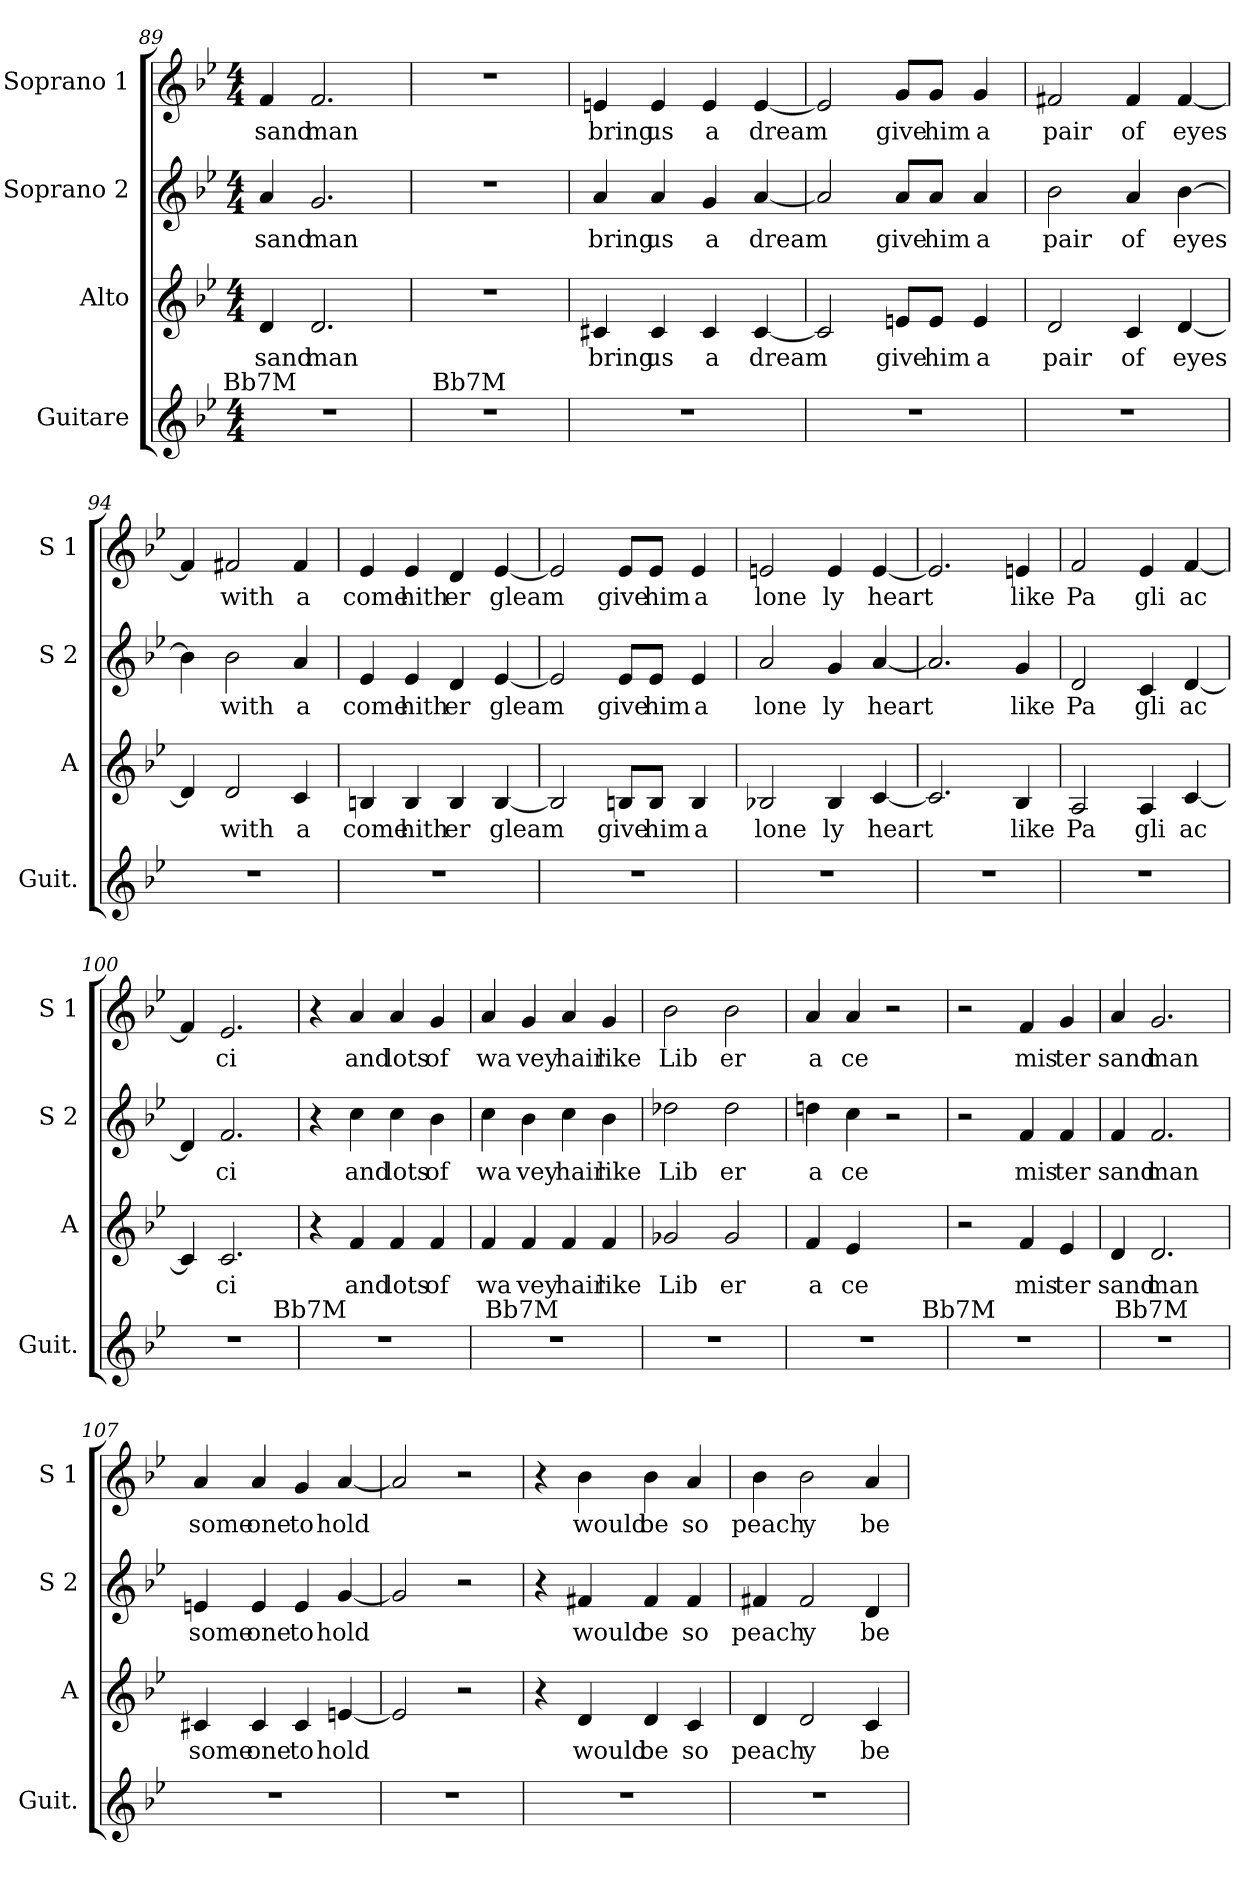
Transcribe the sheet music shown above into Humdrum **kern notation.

**kern	**kern	**text	**kern	**text	**kern	**text
*part4	*part3	*part3	*part2	*part2	*part1	*part1
*staff4	*staff3	*staff3	*staff2	*staff2	*staff1	*staff1
*I"Guitare	*I"Alto	*	*I"Soprano 2	*	*I"Soprano 1	*
*I'Guit.	*I'A	*	*I'S 2	*	*I'S 1	*
*clefG2	*clefG2	*	*clefG2	*	*clefG2	*
*ITrd7c12	*	*	*	*	*	*
*k[b-e-]	*k[b-e-]	*	*k[b-e-]	*	*k[b-e-]	*
*B-:	*B-:	*	*B-:	*	*B-:	*
*M4/4	*M4/4	*	*M4/4	*	*M4/4	*
=89	=89	=89	=89	=89	=89	=89
!LO:TX:a:cj:t=Bb7M	!	!	!	!	!	!
!	!	!LO:LY:b	!	!LO:LY:b	!	!LO:LY:b
1r	4d/	sand	4a/	sand	4f/	sand
!	!	!LO:LY:b	!	!LO:LY:b	!	!LO:LY:b
.	2.d/	man	2.g/	man	2.f/	man
=90	=90	=90	=90	=90	=90	=90
*^	*	*	*	*	*	*
1r	4ryy	1r	.	1r	.	1r	.
!	!LO:TX:a:cj:t=Bb7M	!	!	!	!	!	!
.	2.ryy	.	.	.	.	.	.
=91	=91	=91	=91	=91	=91	=91	=91
!	!	!	!LO:LY:b	!	!LO:LY:b	!	!LO:LY:b
*v	*v	*	*	*	*	*	*
1r	4c#X/	bring	4a/	bring	4en/	bring
!	!	!LO:LY:b	!	!LO:LY:b	!	!LO:LY:b
.	4c#/	us	4a/	us	4e/	us
!	!	!LO:LY:b	!	!LO:LY:b	!	!LO:LY:b
.	4c#/	a	4g/	a	4e/	a
!	!	!LO:LY:b	!	!LO:LY:b	!	!LO:LY:b
.	[4c#/	dream	[4a/	dream	[4e/	dream
=92	=92	=92	=92	=92	=92	=92
1r	2c#/]	.	2a/]	.	2e/]	.
!	!	!LO:LY:b	!	!LO:LY:b	!	!LO:LY:b
.	8en/L	give	8a/L	give	8g/L	give
!	!	!LO:LY:b	!	!LO:LY:b	!	!LO:LY:b
.	8e/J	him	8a/J	him	8g/J	him
!	!	!LO:LY:b	!	!LO:LY:b	!	!LO:LY:b
.	4e/	a	4a/	a	4g/	a
=93	=93	=93	=93	=93	=93	=93
!	!	!LO:LY:b	!	!LO:LY:b	!	!LO:LY:b
1r	2d/	pair	2b-\	pair	2f#X/	pair
!	!	!LO:LY:b	!	!LO:LY:b	!	!LO:LY:b
.	4c/	of	4a/	of	4f#/	of
!	!	!LO:LY:b	!	!LO:LY:b	!	!LO:LY:b
.	[4d/	eyes	[4b-\	eyes	[4f#/	eyes
!!LO:PB:g=z
=94	=94	=94	=94	=94	=94	=94
1r	4d/]	.	4b-\]	.	4f#/]	.
!	!	!LO:LY:b	!	!LO:LY:b	!	!LO:LY:b
.	2d/	with	2b-\	with	2f#X/	with
!	!	!LO:LY:b	!	!LO:LY:b	!	!LO:LY:b
.	4c/	a	4a/	a	4f#/	a
=95	=95	=95	=95	=95	=95	=95
!	!	!LO:LY:b	!	!LO:LY:b	!	!LO:LY:b
1r	4Bn/	come	4e-/	come	4e-/	come
!	!	!LO:LY:b	!	!LO:LY:b	!	!LO:LY:b
.	4B/	hith	4e-/	hith	4e-/	hith
!	!	!LO:LY:b	!	!LO:LY:b	!	!LO:LY:b
.	4B/	er	4d/	er	4d/	er
!	!	!LO:LY:b	!	!LO:LY:b	!	!LO:LY:b
.	[4B/	gleam	[4e-/	gleam	[4e-/	gleam
=96	=96	=96	=96	=96	=96	=96
1r	2B/]	.	2e-/]	.	2e-/]	.
!	!	!LO:LY:b	!	!LO:LY:b	!	!LO:LY:b
.	8Bn/L	give	8e-/L	give	8e-/L	give
!	!	!LO:LY:b	!	!LO:LY:b	!	!LO:LY:b
.	8B/J	him	8e-/J	him	8e-/J	him
!	!	!LO:LY:b	!	!LO:LY:b	!	!LO:LY:b
.	4B/	a	4e-/	a	4e-/	a
=97	=97	=97	=97	=97	=97	=97
!	!	!LO:LY:b	!	!LO:LY:b	!	!LO:LY:b
1r	2B-X/	lone	2a/	lone	2en/	lone
!	!	!LO:LY:b	!	!LO:LY:b	!	!LO:LY:b
.	4B-/	ly	4g/	ly	4e/	ly
!	!	!LO:LY:b	!	!LO:LY:b	!	!LO:LY:b
.	[4c/	heart	[4a/	heart	[4e/	heart
=98	=98	=98	=98	=98	=98	=98
1r	2.c/]	.	2.a/]	.	2.e/]	.
!	!	!LO:LY:b	!	!LO:LY:b	!	!LO:LY:b
.	4B-/	like	4g/	like	4en/	like
!!LO:LB:g=z
=99	=99	=99	=99	=99	=99	=99
!	!	!LO:LY:b	!	!LO:LY:b	!	!LO:LY:b
1r	2A/	Pa	2d/	Pa	2f/	Pa
!	!	!LO:LY:b	!	!LO:LY:b	!	!LO:LY:b
.	4A/	gli	4c/	gli	4e-/	gli
!	!	!LO:LY:b	!	!LO:LY:b	!	!LO:LY:b
.	[4c/	ac	[4d/	ac	[4f/	ac
=100	=100	=100	=100	=100	=100	=100
1r	4c/]	.	4d/]	.	4f/]	.
!	!	!LO:LY:b	!	!LO:LY:b	!	!LO:LY:b
.	2.c/	ci	2.f/	ci	2.e-/	ci
=101	=101	=101	=101	=101	=101	=101
!LO:TX:a:cj:t=Bb7M	!	!	!	!	!	!
1r	4r	.	4r	.	4r	.
!	!	!LO:LY:b	!	!LO:LY:b	!	!LO:LY:b
.	4f/	and	4cc\	and	4a/	and
!	!	!LO:LY:b	!	!LO:LY:b	!	!LO:LY:b
.	4f/	lots	4cc\	lots	4a/	lots
!	!	!LO:LY:b	!	!LO:LY:b	!	!LO:LY:b
.	4f/	of	4b-\	of	4g/	of
=102	=102	=102	=102	=102	=102	=102
!	!	!LO:LY:b	!	!LO:LY:b	!	!LO:LY:b
*^	*	*	*	*	*	*
1r	4ryy	4f/	wa	4cc\	wa	4a/	wa
!	!LO:TX:a:cj:t=Bb7M	!	!	!	!	!	!
!	!	!	!LO:LY:b	!	!LO:LY:b	!	!LO:LY:b
.	2.ryy	4f/	vey	4b-\	vey	4g/	vey
!	!	!	!LO:LY:b	!	!LO:LY:b	!	!LO:LY:b
.	.	4f/	hair	4cc\	hair	4a/	hair
!	!	!	!LO:LY:b	!	!LO:LY:b	!	!LO:LY:b
.	.	4f/	like	4b-\	like	4g/	like
=103	=103	=103	=103	=103	=103	=103	=103
!	!	!	!LO:LY:b	!	!LO:LY:b	!	!LO:LY:b
*v	*v	*	*	*	*	*	*
1r	2g-X/	Lib	2dd-X\	Lib	2b-\	Lib
!	!	!LO:LY:b	!	!LO:LY:b	!	!LO:LY:b
.	2g-/	er	2dd-\	er	2b-\	er
=104	=104	=104	=104	=104	=104	=104
!	!	!LO:LY:b	!	!LO:LY:b	!	!LO:LY:b
1r	4f/	a	4ddn\	a	4a/	a
!	!	!LO:LY:b	!	!LO:LY:b	!	!LO:LY:b
.	4e-/	ce	4cc\	ce	4a/	ce
.	2ryy	.	2r	.	2r	.
!!LO:LB:g=z
=105	=105	=105	=105	=105	=105	=105
!LO:TX:a:cj:t=Bb7M	!	!	!	!	!	!
1r	2r	.	2r	.	2r	.
!	!	!LO:LY:b	!	!LO:LY:b	!	!LO:LY:b
.	4f/	mis	4f/	mis	4f/	mis
!	!	!LO:LY:b	!	!LO:LY:b	!	!LO:LY:b
.	4e-/	ter	4f/	ter	4g/	ter
=106	=106	=106	=106	=106	=106	=106
!	!	!LO:LY:b	!	!LO:LY:b	!	!LO:LY:b
*^	*	*	*	*	*	*
1r	4ryy	4d/	sand	4f/	sand	4a/	sand
!	!LO:TX:a:cj:t=Bb7M	!	!	!	!	!	!
!	!	!	!LO:LY:b	!	!LO:LY:b	!	!LO:LY:b
.	2.ryy	2.d/	man	2.f/	man	2.g/	man
=107	=107	=107	=107	=107	=107	=107	=107
!	!	!	!LO:LY:b	!	!LO:LY:b	!	!LO:LY:b
*v	*v	*	*	*	*	*	*
1r	4c#X/	some	4en/	some	4a/	some
!	!	!LO:LY:b	!	!LO:LY:b	!	!LO:LY:b
.	4c#/	one	4e/	one	4a/	one
!	!	!LO:LY:b	!	!LO:LY:b	!	!LO:LY:b
.	4c#/	to	4e/	to	4g/	to
!	!	!LO:LY:b	!	!LO:LY:b	!	!LO:LY:b
.	[4en/	hold	[4g/	hold	[4a/	hold
=108	=108	=108	=108	=108	=108	=108
1r	2e/]	.	2g/]	.	2a/]	.
.	2r	.	2r	.	2r	.
=109	=109	=109	=109	=109	=109	=109
1r	4r	.	4r	.	4r	.
!	!	!LO:LY:b	!	!LO:LY:b	!	!LO:LY:b
.	4d/	would	4f#X/	would	4b-\	would
!	!	!LO:LY:b	!	!LO:LY:b	!	!LO:LY:b
.	4d/	be	4f#/	be	4b-\	be
!	!	!LO:LY:b	!	!LO:LY:b	!	!LO:LY:b
.	4c/	so	4f#/	so	4a/	so
=110	=110	=110	=110	=110	=110	=110
!	!	!LO:LY:b	!	!LO:LY:b	!	!LO:LY:b
1r	4d/	peach	4f#X/	peach	4b-\	peach
!	!	!LO:LY:b	!	!LO:LY:b	!	!LO:LY:b
.	2d/	y	2f#/	y	2b-\	y
!	!	!LO:LY:b	!	!LO:LY:b	!	!LO:LY:b
.	4c/	be	4d/	be	4a/	be
=	=	=	=	=	=	=
*-	*-	*-	*-	*-	*-	*-
